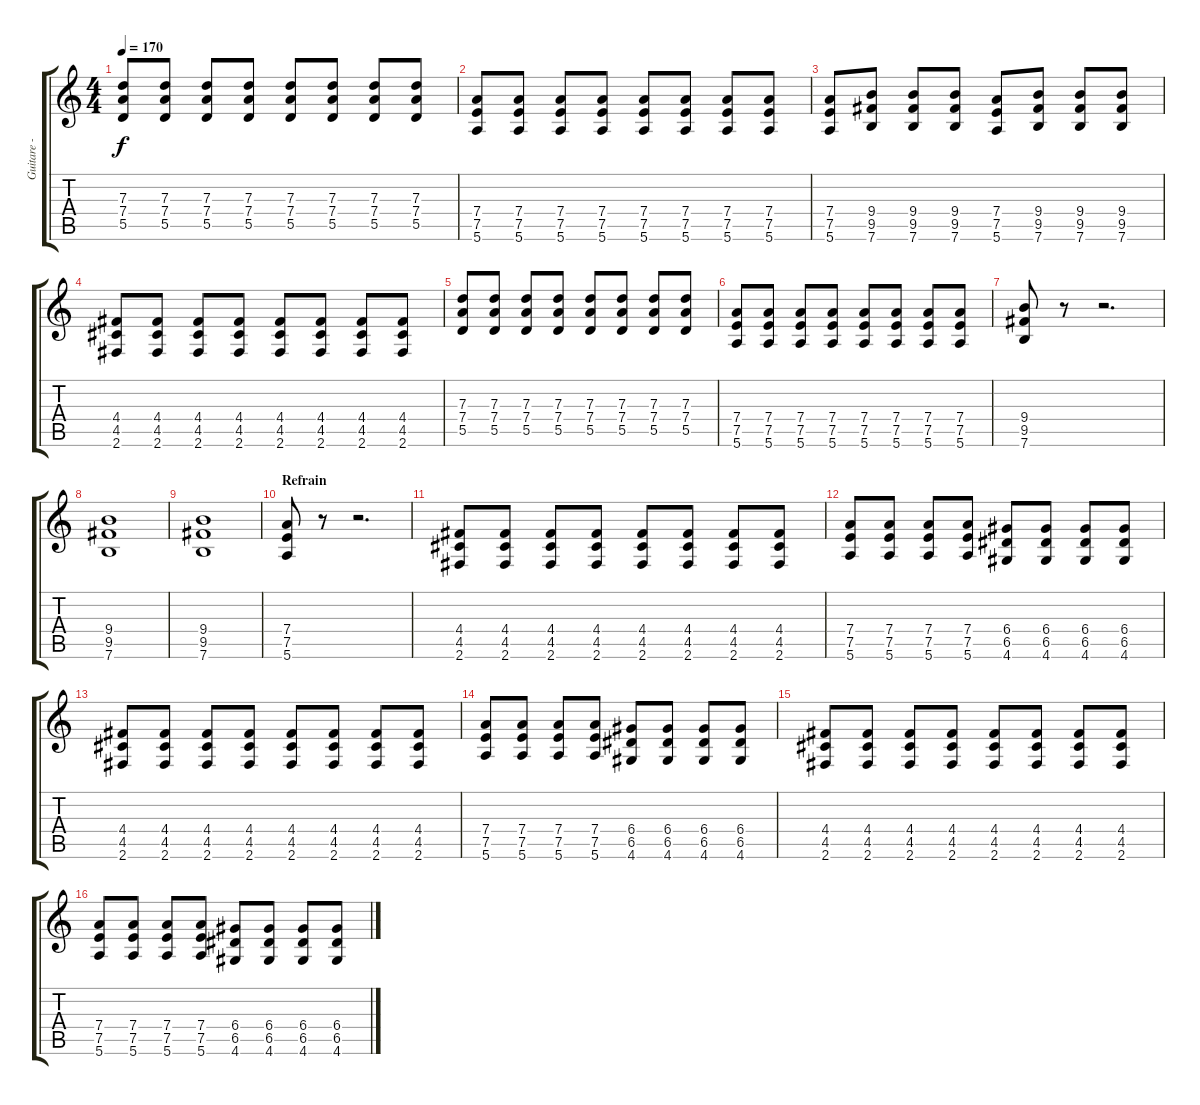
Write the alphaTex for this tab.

\track ("Guitare - Yann" "Guitare - ") {instrument overdrivenguitar}
\staff {score tabs}
\tuning (E4 B3 G3 D3 A2 E2) {hide}
\ts (4 4)
\tempo 170
\clef g2
\ks c
(7.3 7.4 5.5).8{dy f} (7.3 7.4 5.5).8 (7.3 7.4 5.5).8 (7.3 7.4 5.5).8 (7.3 7.4 5.5).8 (7.3 7.4 5.5).8 (7.3 7.4 5.5).8 (7.3 7.4 5.5).8 |
(7.4 7.5 5.6).8 (7.4 7.5 5.6).8 (7.4 7.5 5.6).8 (7.4 7.5 5.6).8 (7.4 7.5 5.6).8 (7.4 7.5 5.6).8 (7.4 7.5 5.6).8 (7.4 7.5 5.6).8 |
(7.4 7.5 5.6).8 (9.4 9.5 7.6).8 (9.4 9.5 7.6).8 (9.4 9.5 7.6).8 (7.4 7.5 5.6).8 (9.4 9.5 7.6).8 (9.4 9.5 7.6).8 (9.4 9.5 7.6).8 |
(4.4 4.5 2.6).8 (4.4 4.5 2.6).8 (4.4 4.5 2.6).8 (4.4 4.5 2.6).8 (4.4 4.5 2.6).8 (4.4 4.5 2.6).8 (4.4 4.5 2.6).8 (4.4 4.5 2.6).8 |
(7.3 7.4 5.5).8 (7.3 7.4 5.5).8 (7.3 7.4 5.5).8 (7.3 7.4 5.5).8 (7.3 7.4 5.5).8 (7.3 7.4 5.5).8 (7.3 7.4 5.5).8 (7.3 7.4 5.5).8 |
(7.4 7.5 5.6).8 (7.4 7.5 5.6).8 (7.4 7.5 5.6).8 (7.4 7.5 5.6).8 (7.4 7.5 5.6).8 (7.4 7.5 5.6).8 (7.4 7.5 5.6).8 (7.4 7.5 5.6).8 |
(9.4 9.5 7.6).8 r.8 r.2{d} |
(9.4 9.5 7.6).1 |
(9.4 9.5 7.6).1 |
\section ("" "Refrain")
(7.4 7.5 5.6).8 r.8 r.2{d} |
(4.4 4.5 2.6).8 (4.4 4.5 2.6).8 (4.4 4.5 2.6).8 (4.4 4.5 2.6).8 (4.4 4.5 2.6).8 (4.4 4.5 2.6).8 (4.4 4.5 2.6).8 (4.4 4.5 2.6).8 |
(7.4 7.5 5.6).8 (7.4 7.5 5.6).8 (7.4 7.5 5.6).8 (7.4 7.5 5.6).8 (6.4 6.5 4.6).8 (6.4 6.5 4.6).8 (6.4 6.5 4.6).8 (6.4 6.5 4.6).8 |
(4.4 4.5 2.6).8 (4.4 4.5 2.6).8 (4.4 4.5 2.6).8 (4.4 4.5 2.6).8 (4.4 4.5 2.6).8 (4.4 4.5 2.6).8 (4.4 4.5 2.6).8 (4.4 4.5 2.6).8 |
(7.4 7.5 5.6).8 (7.4 7.5 5.6).8 (7.4 7.5 5.6).8 (7.4 7.5 5.6).8 (6.4 6.5 4.6).8 (6.4 6.5 4.6).8 (6.4 6.5 4.6).8 (6.4 6.5 4.6).8 |
(4.4 4.5 2.6).8 (4.4 4.5 2.6).8 (4.4 4.5 2.6).8 (4.4 4.5 2.6).8 (4.4 4.5 2.6).8 (4.4 4.5 2.6).8 (4.4 4.5 2.6).8 (4.4 4.5 2.6).8 |
(7.4 7.5 5.6).8 (7.4 7.5 5.6).8 (7.4 7.5 5.6).8 (7.4 7.5 5.6).8 (6.4 6.5 4.6).8 (6.4 6.5 4.6).8 (6.4 6.5 4.6).8 (6.4 6.5 4.6).8
